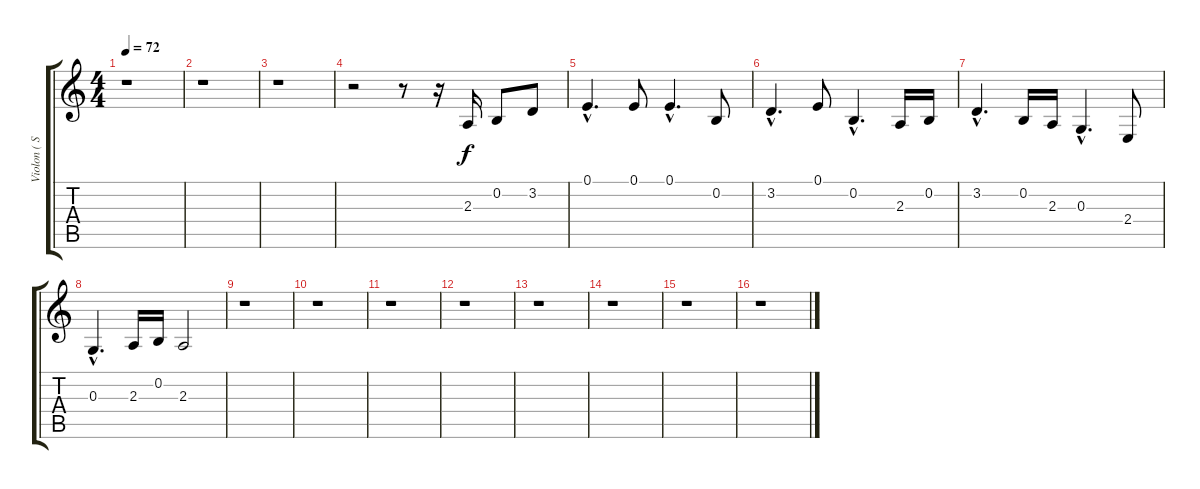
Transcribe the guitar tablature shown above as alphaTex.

\track ("Violon ( Sharon Corr )" "Violon ( S") {instrument violin}
\staff {score tabs}
\tuning (E4 B3 G3 D3 A2 E2) {hide}
\ts (4 4)
\tempo 72
\clef g2
\ks c
r.1{dy f instrument violin} |
r.1 |
r.1 |
r.2 r.8 r.16 2.3.16 0.2.8 3.2.8 |
0.1{hac}.4{d} 0.1.8 0.1{hac}.4{d} 0.2.8 |
3.2{hac}.4{d} 0.1.8 0.2{hac}.4{d} 2.3.16 0.2.16 |
3.2{hac}.4{d} 0.2.16 2.3.16 0.3{hac}.4{d} 2.4.8 |
0.3{hac}.4{d} 2.3.16 0.2.16 2.3.2 |
r.1 |
r.1 |
r.1 |
r.1 |
r.1 |
r.1 |
r.1 |
r.1
